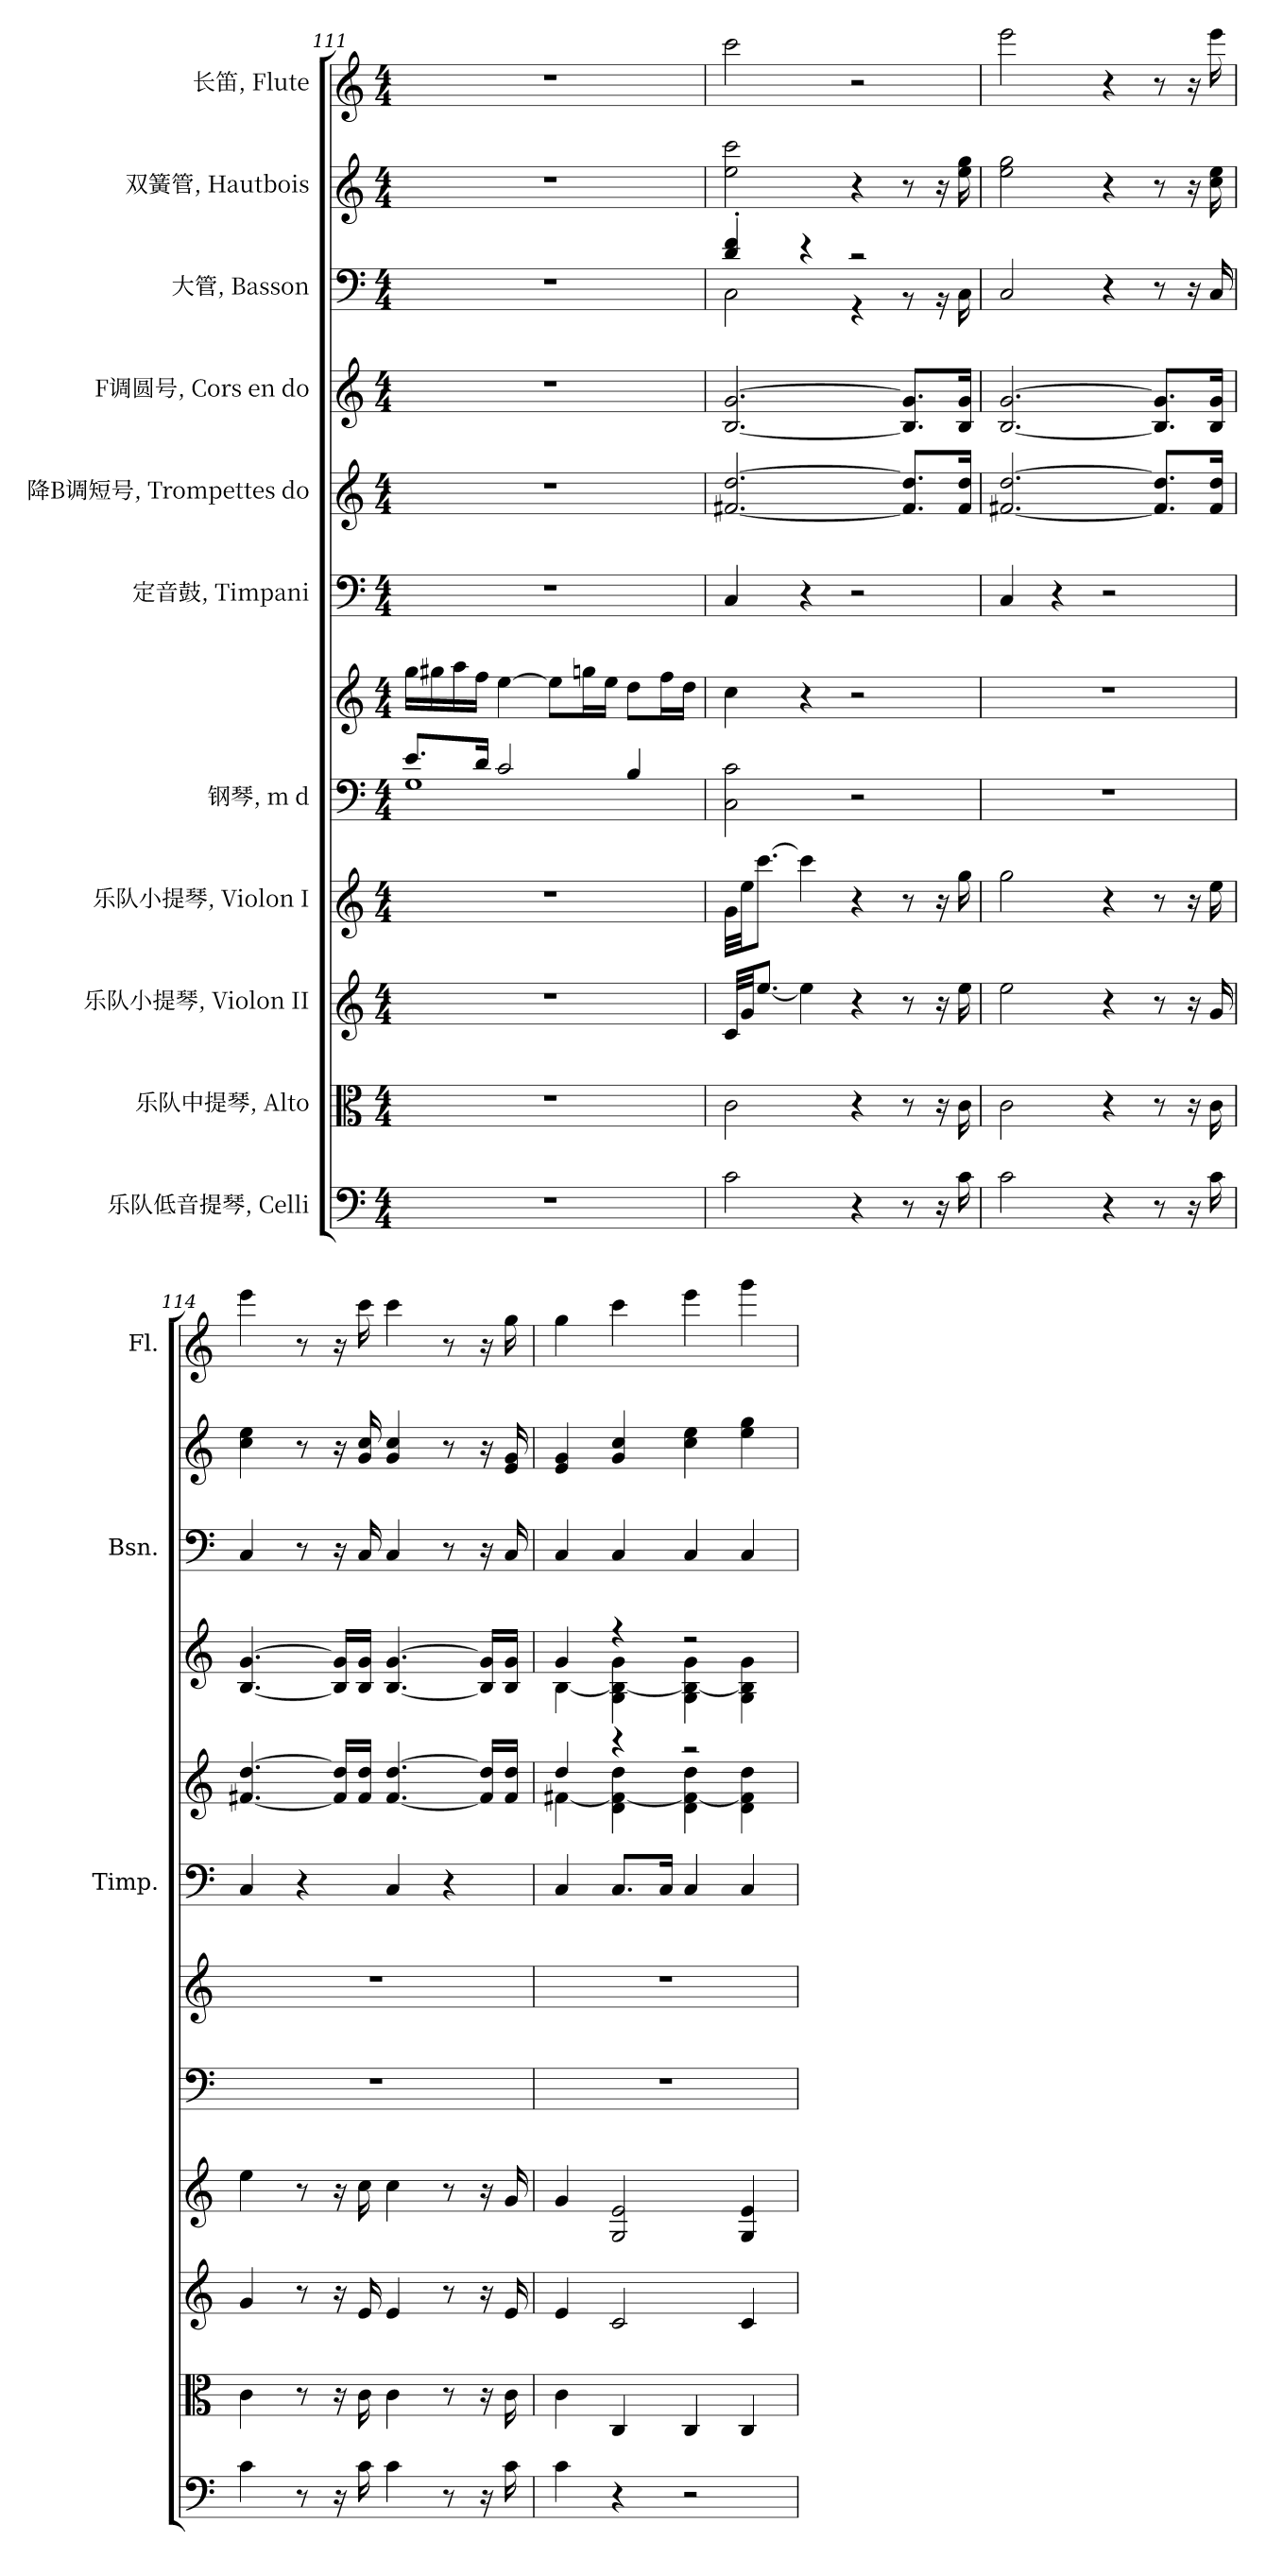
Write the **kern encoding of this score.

**kern	**kern	**kern	**kern	**kern	**kern	**kern	**kern	**kern	**kern	**kern	**kern
*part11	*part10	*part9	*part8	*part7	*part7	*part6	*part5	*part4	*part3	*part2	*part1
*staff12	*staff11	*staff10	*staff9	*staff8	*staff7	*staff6	*staff5	*staff4	*staff3	*staff2	*staff1
*I"乐队低音提琴, Celli	*I"乐队中提琴, Alto	*I"乐队小提琴, Violon II	*I"乐队小提琴, Violon I	*I"钢琴, m d	*	*I"定音鼓, Timpani	*I"降B调短号, Trompettes do	*I"F调圆号, Cors en do	*I"大管, Basson	*I"双簧管, Hautbois	*I"长笛, Flute
*	*	*	*	*	*	*I'Timp.	*	*	*I'Bsn.	*	*I'Fl.
*clefF4	*clefC3	*clefG2	*clefG2	*clefF4	*clefG2	*clefF4	*clefG2	*clefG2	*clefF4	*clefG2	*clefG2
*ITrd7c12	*	*	*	*	*	*	*ITrd1c2	*ITrd4c7	*	*	*
*k[]	*k[]	*k[]	*k[]	*k[]	*k[]	*k[]	*k[b-e-]	*k[b-]	*k[]	*k[]	*k[]
*M4/4	*M4/4	*M4/4	*M4/4	*M4/4	*M4/4	*M4/4	*M4/4	*M4/4	*M4/4	*M4/4	*M4/4
=111	=111	=111	=111	=111	=111	=111	=111	=111	=111	=111	=111
*	*	*	*	*^	*	*	*	*	*	*	*
1r	1r	1r	1r	8.e/L	1G	16gg\LL	1r	1r	1r	1r	1r	1r
.	.	.	.	.	.	16gg#X\	.	.	.	.	.	.
.	.	.	.	.	.	16aa\	.	.	.	.	.	.
.	.	.	.	16d/Jk	.	16ff\JJ	.	.	.	.	.	.
.	.	.	.	2c/	.	[4ee\	.	.	.	.	.	.
.	.	.	.	.	.	8ee\L]	.	.	.	.	.	.
.	.	.	.	.	.	16ggn\L	.	.	.	.	.	.
.	.	.	.	.	.	16ee\JJ	.	.	.	.	.	.
.	.	.	.	4B/	.	8dd\L	.	.	.	.	.	.
.	.	.	.	.	.	16ff\L	.	.	.	.	.	.
.	.	.	.	.	.	16dd\JJ	.	.	.	.	.	.
*	*	*	*	*v	*v	*	*	*	*	*	*	*
!!LO:PB:g=z
=112	=112	=112	=112	=112	=112	=112	=112	=112	=112	=112	=112
*	*	*	*	*	*	*	*	*	*^	*	*
2C\	2c\	32c/LLL	32g\LLL	2C\ 2c\	4cc\	4C/	[2.en/ [2.cc/	[2.E/ [2.c/	4d/' 4f/'	2C\	2ee\ 2ccc\	2ccc\
.	.	32g/JJ	32ee\JJ	.	.	.	.	.	.	.	.	.
.	.	[8.ee/J	[8.ccc\J	.	.	.	.	.	.	.	.	.
.	.	4ee\]	4ccc\]	.	4r	4r	.	.	4r	.	.	.
4r	4r	4r	4r	2r	2r	2r	.	.	2r	4r	4r	2r
8r	8r	8r	8r	.	.	.	8.e/] 8.cc/]L	8.E/] 8.c/]L	.	8r	8r	.
16r	16r	16r	16r	.	.	.	.	.	.	16r	16r	.
16C\	16c\	16ee\	16gg\	.	.	.	16e/ 16cc/Jk	16E/ 16c/Jk	.	16C\	16ee\ 16gg\	.
*	*	*	*	*	*	*	*	*	*v	*v	*	*
=113	=113	=113	=113	=113	=113	=113	=113	=113	=113	=113	=113
2C\	2c\	2ee\	2gg\	1r	1r	4C/	[2.en/ [2.cc/	[2.E/ [2.c/	2C/	2ee\ 2gg\	2eee\
.	.	.	.	.	.	4r	.	.	.	.	.
4r	4r	4r	4r	.	.	2r	.	.	4r	4r	4r
8r	8r	8r	8r	.	.	.	8.e/] 8.cc/]L	8.E/] 8.c/]L	8r	8r	8r
16r	16r	16r	16r	.	.	.	.	.	16r	16r	16r
16C\	16c\	16g/	16ee\	.	.	.	16e/ 16cc/Jk	16E/ 16c/Jk	16C/	16cc\ 16ee\	16eee\
=114	=114	=114	=114	=114	=114	=114	=114	=114	=114	=114	=114
4C\	4c\	4g/	4ee\	1r	1r	4C/	[4.en/ [4.cc/	[4.E/ [4.c/	4C/	4cc\ 4ee\	4eee\
8r	8r	8r	8r	.	.	4r	.	.	8r	8r	8r
16r	16r	16r	16r	.	.	.	16e/] 16cc/]LL	16E/] 16c/]LL	16r	16r	16r
16C\	16c\	16e/	16cc\	.	.	.	16e/ 16cc/JJ	16E/ 16c/JJ	16C/	16g/ 16cc/	16ccc\
4C\	4c\	4e/	4cc\	.	.	4C/	[4.e/ [4.cc/	[4.E/ [4.c/	4C/	4g/ 4cc/	4ccc\
8r	8r	8r	8r	.	.	4r	.	.	8r	8r	8r
16r	16r	16r	16r	.	.	.	16e/] 16cc/]LL	16E/] 16c/]LL	16r	16r	16r
16C\	16c\	16e/	16g/	.	.	.	16e/ 16cc/JJ	16E/ 16c/JJ	16C/	16e/ 16g/	16gg\
=115	=115	=115	=115	=115	=115	=115	=115	=115	=115	=115	=115
*	*	*	*	*	*	*	*^	*^	*	*	*
4C\	4c\	4e/	4g/	1r	1r	4C/	4cc/	[4en\	4c/	[4E\	4C/	4e/ 4g/	4gg\
4r	4C/	2c/	2G/ 2e/	.	.	8.C/L	4r	4c\ 4e\_ 4cc\	4r	4C\ 4E\_ 4c\	4C/	4g/ 4cc/	4ccc\
.	.	.	.	.	.	16C/Jk	.	.	.	.	.	.	.
2r	4C/	.	.	.	.	4C/	2r	4c\ 4e\_ 4cc\	2r	4C\ 4E\_ 4c\	4C/	4cc\ 4ee\	4eee\
.	4C/	4c/	4G/ 4e/	.	.	4C/	.	4c\ 4e\] 4cc\	.	4C\ 4E\] 4c\	4C/	4ee\ 4gg\	4ggg\
*	*	*	*	*	*	*	*v	*v	*	*	*	*	*
*	*	*	*	*	*	*	*	*v	*v	*	*	*
=	=	=	=	=	=	=	=	=	=	=	=
*-	*-	*-	*-	*-	*-	*-	*-	*-	*-	*-	*-
